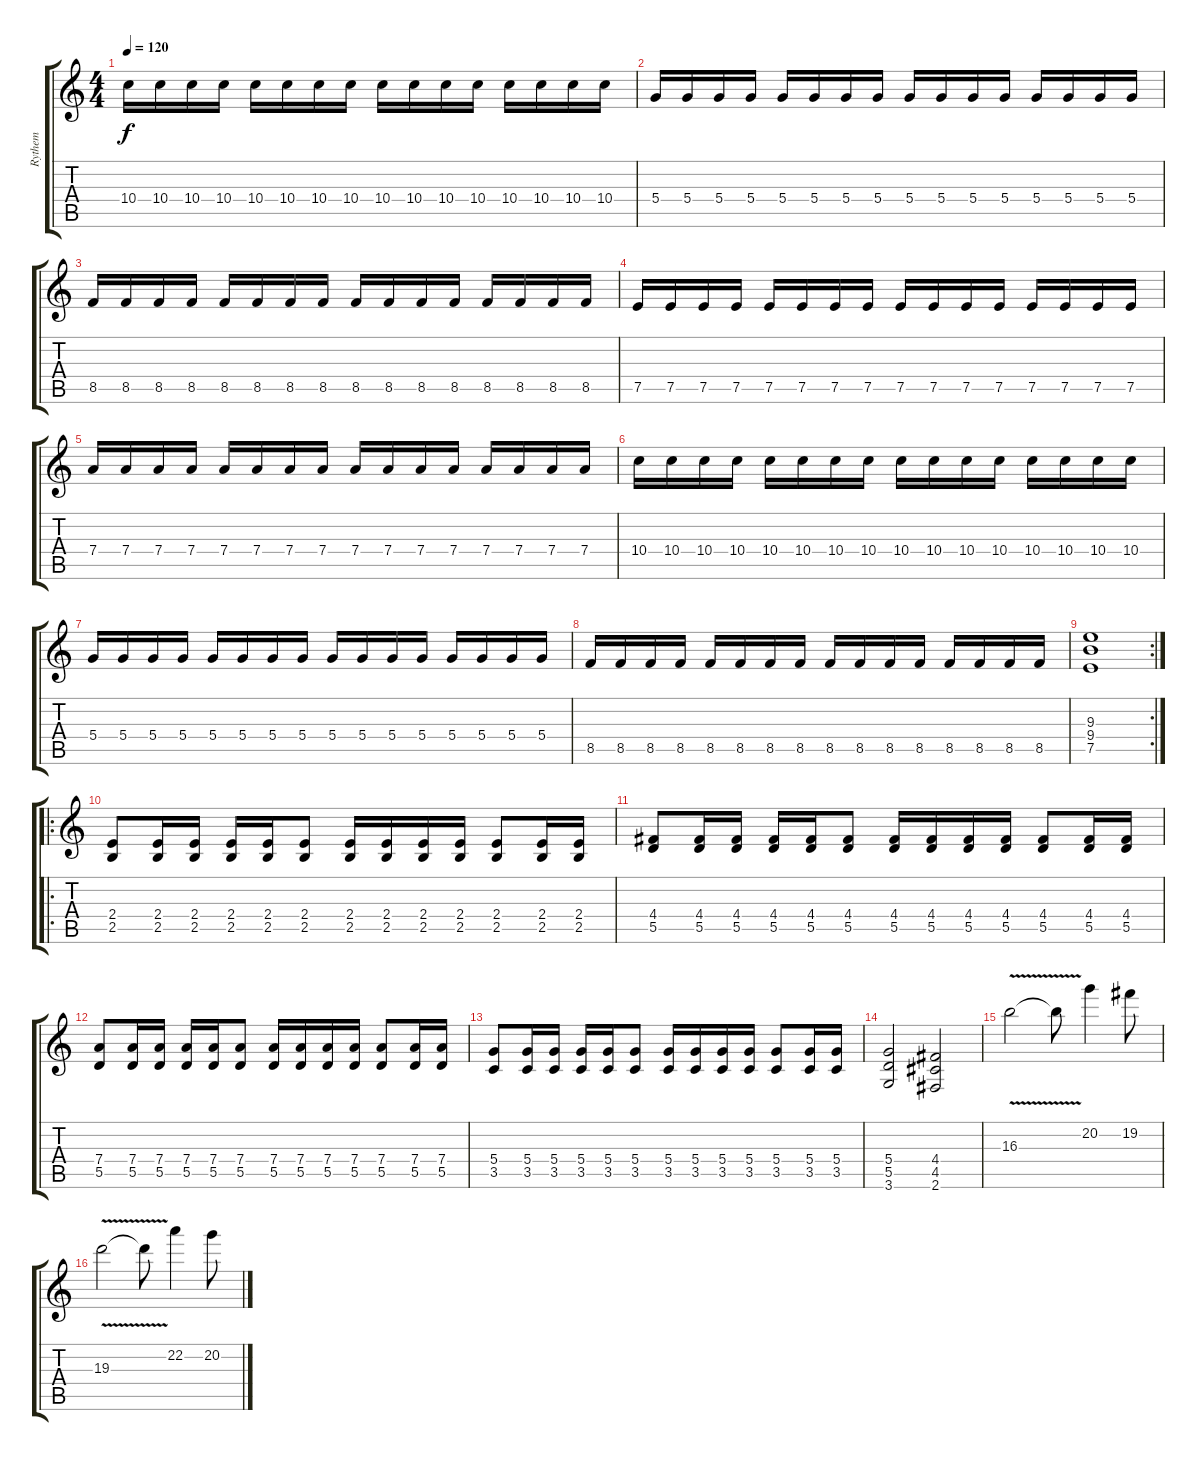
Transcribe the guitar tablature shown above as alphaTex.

\track ("Rythem" "Rythem") {instrument overdrivenguitar}
\staff {score tabs}
\tuning (E4 B3 G3 D3 A2 E2) {hide}
\ts (4 4)
\tempo 120
\clef g2
\ks c
10.4.16{dy f} 10.4.16 10.4.16 10.4.16 10.4.16 10.4.16 10.4.16 10.4.16 10.4.16 10.4.16 10.4.16 10.4.16 10.4.16 10.4.16 10.4.16 10.4.16 |
5.4.16 5.4.16 5.4.16 5.4.16 5.4.16 5.4.16 5.4.16 5.4.16 5.4.16 5.4.16 5.4.16 5.4.16 5.4.16 5.4.16 5.4.16 5.4.16 |
8.5.16 8.5.16 8.5.16 8.5.16 8.5.16 8.5.16 8.5.16 8.5.16 8.5.16 8.5.16 8.5.16 8.5.16 8.5.16 8.5.16 8.5.16 8.5.16 |
7.5.16 7.5.16 7.5.16 7.5.16 7.5.16 7.5.16 7.5.16 7.5.16 7.5.16 7.5.16 7.5.16 7.5.16 7.5.16 7.5.16 7.5.16 7.5.16 |
7.4.16 7.4.16 7.4.16 7.4.16 7.4.16 7.4.16 7.4.16 7.4.16 7.4.16 7.4.16 7.4.16 7.4.16 7.4.16 7.4.16 7.4.16 7.4.16 |
10.4.16 10.4.16 10.4.16 10.4.16 10.4.16 10.4.16 10.4.16 10.4.16 10.4.16 10.4.16 10.4.16 10.4.16 10.4.16 10.4.16 10.4.16 10.4.16 |
5.4.16 5.4.16 5.4.16 5.4.16 5.4.16 5.4.16 5.4.16 5.4.16 5.4.16 5.4.16 5.4.16 5.4.16 5.4.16 5.4.16 5.4.16 5.4.16 |
8.5.16 8.5.16 8.5.16 8.5.16 8.5.16 8.5.16 8.5.16 8.5.16 8.5.16 8.5.16 8.5.16 8.5.16 8.5.16 8.5.16 8.5.16 8.5.16 |
\rc 2
(9.3 9.4 7.5).1 |
\ro
(2.4 2.5).8 (2.4 2.5).16 (2.4 2.5).16 (2.4 2.5).16 (2.4 2.5).16 (2.4 2.5).8 (2.4 2.5).16 (2.4 2.5).16 (2.4 2.5).16 (2.4 2.5).16 (2.4 2.5).8 (2.4 2.5).16 (2.4 2.5).16 |
(4.4 5.5).8 (4.4 5.5).16 (4.4 5.5).16 (4.4 5.5).16 (4.4 5.5).16 (4.4 5.5).8 (4.4 5.5).16 (4.4 5.5).16 (4.4 5.5).16 (4.4 5.5).16 (4.4 5.5).8 (4.4 5.5).16 (4.4 5.5).16 |
(7.4 5.5).8 (7.4 5.5).16 (7.4 5.5).16 (7.4 5.5).16 (7.4 5.5).16 (7.4 5.5).8 (7.4 5.5).16 (7.4 5.5).16 (7.4 5.5).16 (7.4 5.5).16 (7.4 5.5).8 (7.4 5.5).16 (7.4 5.5).16 |
(5.4 3.5).8 (5.4 3.5).16 (5.4 3.5).16 (5.4 3.5).16 (5.4 3.5).16 (5.4 3.5).8 (5.4 3.5).16 (5.4 3.5).16 (5.4 3.5).16 (5.4 3.5).16 (5.4 3.5).8 (5.4 3.5).16 (5.4 3.5).16 |
(5.4 5.5 3.6).2 (4.4 4.5 2.6).2 |
16.3{v}.2 16.3{t}.8 20.2.4 19.2.8 |
19.3{v}.2 19.3{t}.8 22.2.4 20.2.8
